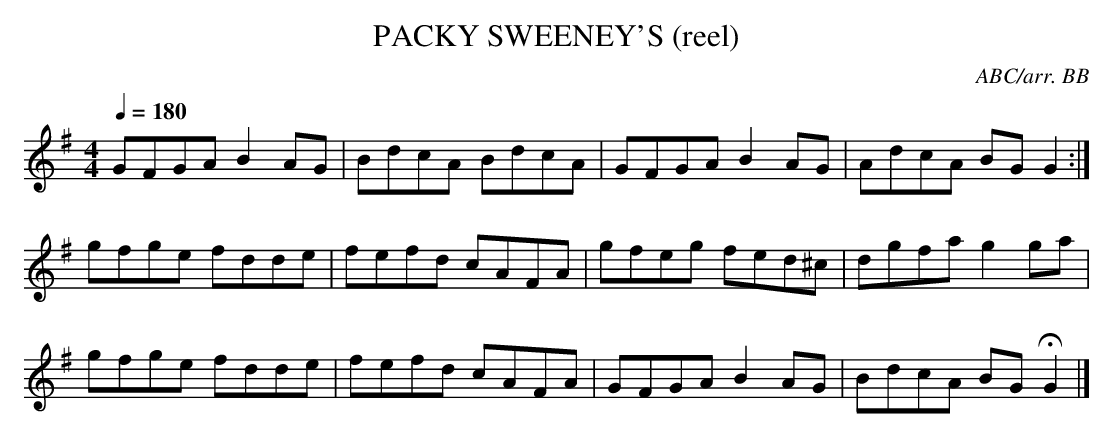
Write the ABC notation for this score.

X:1
T:PACKY SWEENEY'S (reel)
C:ABC/arr. BB
M:4/4
L:1/8
Q:1/4=180
K:G
GFGA B2AG|BdcA BdcA|GFGA B2AG|AdcA BG G2:|
gfge fdde|fefd cAFA|gfeg fed^c|dgfa g2 ga|
gfge fdde|fefd cAFA|GFGA B2 AG|BdcA BG HG2|]
